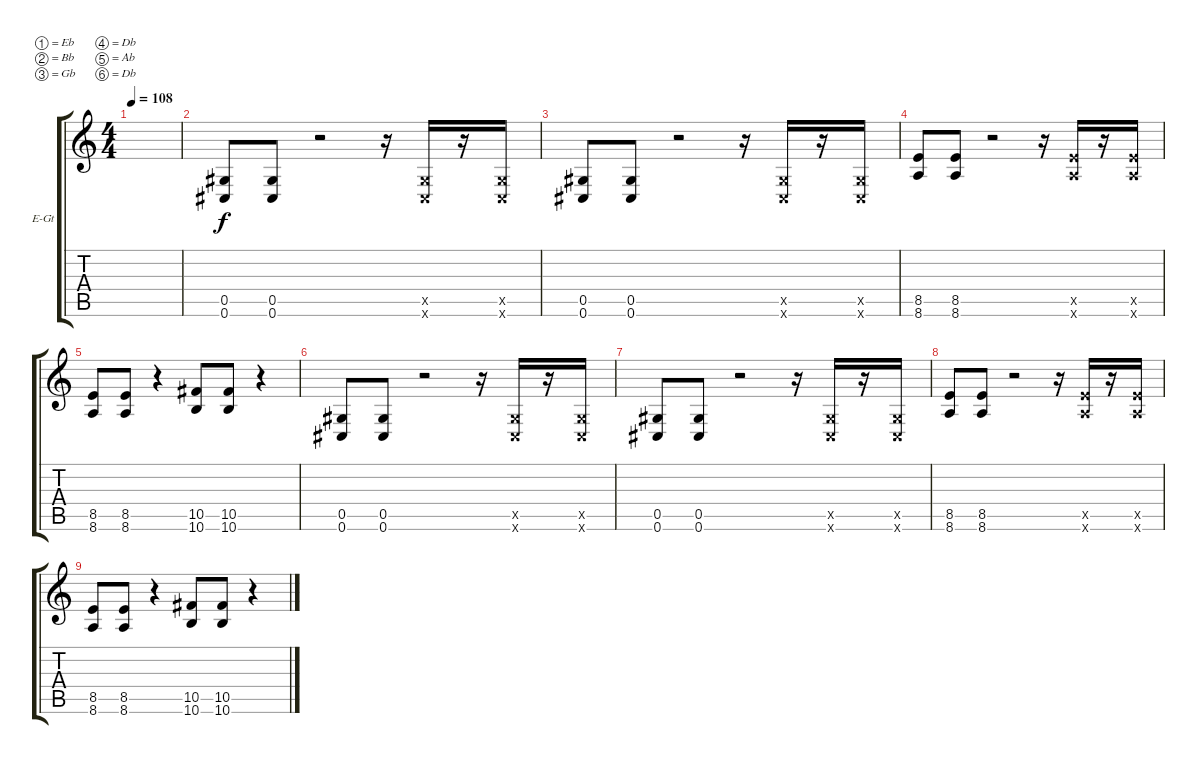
\defaultSystemsLayout 4
\bracketExtendMode groupsimilarinstruments
\firstSystemTrackNameOrientation horizontal
\otherSystemsTrackNameOrientation horizontal
\track ("Electric Guitar" "E-Gt") {instrument distortionguitar}
\staff {score tabs}
\tuning (Eb4 Bb3 Gb3 Db3 Ab2 Db2)
\ts (4 4)
\tempo 108
\clef g2
\scale
0.485477
\ks c
|
\scale
0.257261 (0.6 0.5).8 (0.6 0.5).8 r.2 r.16 (0.6{x} 0.5{x}).16 r.16 (0.5{x} 0.6{x}).16 |
\scale
0.257261 (0.6 0.5).8 (0.6 0.5).8 r.2 r.16 (0.6{x} 0.5{x}).16 r.16 (0.5{x} 0.6{x}).16 |
\scale
0.333333 (8.6 8.5).8 (8.6 8.5).8 r.2 r.16 (8.6{x} 8.5{x}).16 r.16 (8.5{x} 8.6{x}).16 |
\scale
0.333333 (8.6 8.5).8 (8.6 8.5).8 r.4 (10.5 10.6).8 (10.5 10.6).8 r.4 |
\scale
0.333333 (0.6 0.5).8 (0.6 0.5).8 r.2 r.16 (0.6{x} 0.5{x}).16 r.16 (0.5{x} 0.6{x}).16 |
(0.6 0.5).8 (0.6 0.5).8 r.2 r.16 (0.6{x} 0.5{x}).16 r.16 (0.5{x} 0.6{x}).16 |
(8.6 8.5).8 (8.6 8.5).8 r.2 r.16 (8.6{x} 8.5{x}).16 r.16 (8.5{x} 8.6{x}).16 |
(8.6 8.5).8 (8.6 8.5).8 r.4 (10.5 10.6).8 (10.5 10.6).8 r.4
